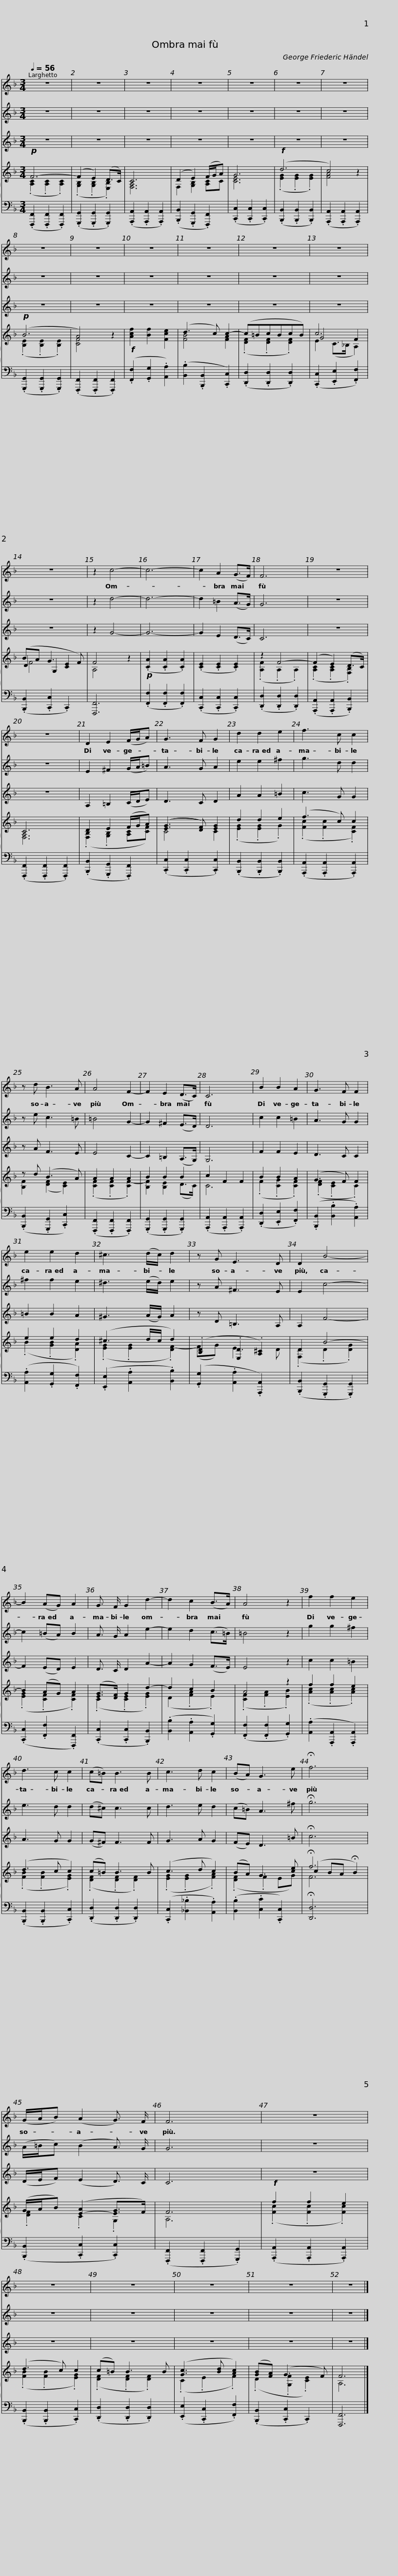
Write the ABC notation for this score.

X:1
%%score 1 2 3 { ( 4 5 7 ) | 6 }
L:1/8
Q:1/4=56
M:3/4
I:linebreak $
K:F
V:1 treble
V:2 treble transpose=-2
V:3 treble transpose=-7
V:4 treble
V:5 treble
V:7 treble
V:6 bass
V:1
 z6 | z6 | z6 | z6 | z6 | %5
 z6 | z6 | z6 |$ z6 | z6 | %10
 z6 | z6 | z6 | z6 | z2 c4- | %15
 c6- |$ c2 A2 (G>F) | F6 | z6 | z6 | %20
 D2 E2 (F/G/A) | G3 F G2 | d2 d2 e2 | f3 c c2 |$ z d B3 A | %25
 A4 F2- | F2 E2 (D>C) | C6 | B2 B2 A2 | G3 F F2 | %30
 e2 e2 d2 |$ ^c3 (d/c/) d2 | z G E3 D | D2 B4- | B2 (AG) A2 | %35
 G3/2 F/ G2 d2- | d2 c2 (B>A) | A4 z2 |$ f2 f2 e2 | d3 c c2 | %40
 (c=B) B3 B | c3 d c2 | (BA) G3 e | !fermata!f6 |$ (G/A/B) (A2 G3/2) F/ | %45
 F6 | z6 | z6 | z6 | z6 | %50
 z6 |$ z6 |] %52
V:2
 z6 | z6 | z6 | z6 | z6 | %5
 z6 | z6 | z6 |$ z6 | z6 | %10
 z6 | z6 | z6 | z6 | z2 d4- | %15
 d6- |$ d2 =B2 (A>G) | G6 | z6 | z6 | %20
 E2 ^F2 (G/A/=B) | A3 G A2 | e2 e2 ^f2 | g3 d d2 |$ z e c3 =B | %25
 =B4 G2- | G2 ^F2 (E>D) | D6 | c2 c2 =B2 | A3 G G2 | %30
 ^f2 f2 e2 |$ ^d3 (e/d/) e2 | z A ^F3 E | E2 c4- | c2 (=BA) B2 | %35
 A3/2 G/ A2 e2- | e2 d2 (c>=B) | =B4 z2 |$ g2 g2 ^f2 | e3 d d2 | %40
 (d^c) c3 c | d3 e d2 | (c=B) A3 ^f | !fermata!g6 |$ (A/=B/c) (B2 A3/2) G/ | %45
 G6 | z6 | z6 | z6 | z6 | %50
 z6 |$ z6 |] %52
V:3
 z6 | z6 | z6 | z6 | z6 | %5
 z6 | z6 | z6 |$ z6 | z6 | %10
 z6 | z6 | z6 | z6 | z2 G4- | %15
 G6- |$ G2 E2 (D>C) | C6 | z6 | z6 | %20
 A,2 =B,2 (C/D/E) | D3 C D2 | A2 A2 =B2 | c3 G G2 |$ z A F3 E | %25
 E4 C2- | C2 =B,2 (A,>G,) | G,6 | F2 F2 E2 | D3 C C2 | %30
 =B2 B2 A2 |$ ^G3 (A/G/) A2 | z D =B,3 A, | A,2 F4- | F2 (ED) E2 | %35
 D3/2 C/ D2 A2- | A2 G2 (F>E) | E4 z2 |$ c2 c2 =B2 | A3 G G2 | %40
 (G^F) F3 F | G3 A G2 | (FE) D3 =B | !fermata!c6 |$ (D/E/F) (E2 D3/2) C/ | %45
 C6 | z6 | z6 | z6 | z6 | %50
 z6 |$ z6 |] %52
V:4
!p! F6- | (F2 E2) (D>C) | C6 | (D2 E2) (F/G/A) | G6 | %5
!f! (d6 | c4) z2 |!p! (B6 |$ A4) z2 |!f! [Acf]2 [Bf]2 [Fce]2 | %10
 (d3 c) c2- | (c=BcBcB) | c6 | (BA G3 F) | F4 z2 | %15
!p! (.[CA]2 .[CA]2 .[CA]2) |$ (.[CE]2 .[CE]2 .[CE]2) | z2 F4- | (F2 E2) (D>C) | C6 | %20
 D2 E2 (F/G/A) | (([EG]3 [DF])) [EG]2 | d2 d2 e2 | (f3 c) c2 |$ z d (B3 A) | %25
 A2 A2 A2 | B2 B2 B2 | c2 F2 F2 | B2 B2 A2 | (G3 F) F2 | %30
 e2 e2 d2 |$ (^c3 d/c/ d2) | (.[B,D]2 .[E,D]2 .[A,^C]2) | D2 B4- | B2 (AG) A2 | %35
 ([EG]>[DF]) G2 d2- | d2 c2 B2 | A4 z2 |$ f2 f2 e2 | (d3 c c2) | %40
 (c=B) B3 B | (c3 d c2) | (BA) G3 [ce] | !fermata!f6 |$ (G/A/B) ([E-A]2 [EG]>F) | %45
 F6 |!f! f2 f2 e2 | (d3 c) c2 | (c=B) B3 B | ([Gc]3 [Bd] [Ac]2) | %50
 ([GB][FA]) (G3 F) |$ F6 |] %52
V:5
 (.[A,C]2 .[A,C]2 .[A,C]2) | (.[G,B,]2 .[G,B,]2 .[E,B,]2) | [F,A,]6 | F,2 [G,B,]2 [A,C]C | [CE]6 | %5
 (.[EG]2 .[EG]2 .[EG]2) | [FA]4 x2 | (.[B,E]2 .[B,E]2 .[B,E]2) |$ [CF]4 x2 | x6 | %10
 [FB]4 [FA]2 | (.[DF]2 .[DF]2 .[DF]2) | G4 F2 | D2 G,2 [CE]2 | A,4 x2 | %15
 x6 |$ x6 | (.[A,F]2 .A,2 .A,2) | (.[A,C]2 .[A,C]2 .[F,B,]2) | [F,A,]6 | %20
 (.[F,B,]2 .[G,B,]2 [A,C][CF]) | C4 C2 | (.[EG]2 .[EG]2 .G2) | (.[Fc]2 .[Fc]2 .[CF]2) |$ [B,F]2 ([DF]2 [CE]2) | %25
 (.[CF]2 .[CF]2 .[CF-]2) | [B,F]2 [B,E]2 (D>C) | C6 | (.F2 .[CG]2 .[CF]2) | (.[DF]2 .[CE]2 .C2) | %30
 (.B2 .[GB]2 .[DA]2) |$ (.[EG]2 .[EG]2 .[DF-]2) | (FG) E3 D | (.[F,D]2 .D2 .[DG]2) | (.[EG]2 .[CF]2 .[CF]2) | %35
 (.C2 .[CE]2 .[EG]2) | (D2 .[FA]2 .E2) | (.[CF]2 .[FA]2 .[EB]2) |$ (.[Ac]2 .[Ac]2 .[Ac]2) | (.[FB]2 .[FB]2 .[EG]2) | %40
 (.[DF]2 .[DF]2 .[DF]2) | (.[EG]2 .[EG]2 .[FA]2) | (.[DF]2 .F2 EG) | (c2 BA !fermata!B2) |$ .[DF]2 .C2 .G,2 | %45
 A,6 | (.[Fc]2 .[Fc]2 .[Fc]2) | (.[FB]2 .[FB]2 .[EG]2) | (.[DF]2 .[DF]2 .[DF]2) | (.C2 .E2 .F2) | %50
 (.D2 .[G,F]2 .[CE]2) |$ A,6 |] %52
V:6
 (.[F,,,F,,]2 .[F,,,F,,]2 .[F,,,F,,]2) | (.[G,,,G,,]2 .[G,,,G,,]2 .[G,,,G,,]2) | (.[A,,,A,,]2 .[A,,,A,,]2 .[A,,,A,,]2) | (.[B,,,B,,]2 .[G,,,G,,]2 .[F,,,F,,]2) | (.[C,,C,]2 .[C,,C,]2 .[C,,C,]2) | %5
 (.[B,,,B,,]2 .[B,,,B,,]2 .[B,,,B,,]2) | (.[A,,,A,,]2 .[A,,,A,,]2 .[A,,,A,,]2) | (.[G,,,G,,]2 .[G,,,G,,]2 .[G,,,G,,]2) |$ (.[F,,,F,,]2 .[F,,,F,,]2 .[F,,,F,,]2) | (.[F,,F,]2 .[G,,G,]2 .[A,,A,]2) | %10
 (.[B,,B,]2 .[B,,,B,,]2 .[C,,C,]2) | (.[D,,D,]2 .[D,,D,]2 .[D,,D,]2) | (.[C,,C,]2 .[E,,E,]2 .[F,,F,]2) | (.[B,,,B,,]2 .[C,,C,]2 .C,,2) | [F,,,F,,]6 | %15
 (.[F,,F,]2 .[F,,F,]2 .[F,,F,]2) |$ (.[C,,C,]2 .[C,,C,]2 .[C,,C,]2) | (.[D,,D,]2 .[D,,D,]2 .[D,,D,]2) | (.[A,,,A,,]2 .[A,,,A,,]2 .[B,,,B,,]2) | (.[F,,,F,,]2 .[F,,,F,,]2 .[F,,,F,,]2) | %20
 (.[B,,,B,,]2 .[G,,,G,,]2 .[F,,,F,,]2) | (.[C,,C,]2 .[C,,C,]2 .[C,,C,]2) | (.[B,,,B,,]2 .[B,,,B,,]2 .[B,,,B,,]2) | (.[A,,,A,,]2 .[A,,,A,,]2 .[A,,,A,,]2) |$ (.[B,,,B,,]2 .[G,,,G,,]2 .[C,,C,]2) | %25
 (.[F,,,F,,]2 .[F,,,F,,]2 .[F,,,F,,]2) | (.[G,,,G,,]2 .[G,,,G,,]2 .[G,,,G,,]2) | (.[A,,,A,,]2 .[A,,,A,,]2 .[A,,,A,,]2) | (.[D,,D,]2 .[E,,E,]2 .[F,,F,]2) | (.[B,,,B,,]2 .[B,,B,]2 .[A,,A,]2) | %30
 (.[A,,A,]2 .[G,,G,]2 .[F,,F,]2) |$ (.[E,,E,]2 .[A,,A,]2 .[B,,B,]2) | (.[G,,G,]2 .[A,,A,]2 .[A,,,A,,]2) | (.[B,,,B,,]2 .[G,,,G,,]2 .[G,,,G,,]2) | (.[C,,C,]2 .[F,,F,]2 .[F,,,F,,]2) | %35
 (.[C,,C,]2 .[C,,C,]2 .[B,,,B,,]2) | (.[B,,B,]2 .[A,,A,]2 .[G,,G,]2) | (.[F,,F,]2 .[F,,F,]2 .[G,,G,]2) |$ (.[A,,A,]2 .[A,,,A,,]2 .[A,,,A,,]2) | (.[B,,,B,,]2 .[B,,,B,,]2 .[C,,C,]2) | %40
 (.[D,,D,]2 .[D,,D,]2 .[D,,D,]2) | (.[C,,C,]2 .[_B,,_B,]2 .[A,,A,]2) | (.[B,,B,]2 .[C,C]2 .[C,,C,]2) | !fermata![D,,D,]6 |$ (.[B,,,B,,]2 .[C,,C,]2 .[C,,C,]2) | %45
 (.[F,,,F,,]2 .[F,,,F,,]2 .[G,,,G,,]2) | (.[A,,,A,,]2 .[A,,,A,,]2 .[A,,,A,,]2) | (.[B,,,B,,]2 .[B,,,B,,]2 .[C,,C,]2) | (.[D,,D,]2 .[D,,D,]2 .[D,,D,]2) | (.[E,,E,]2 .[C,,C,]2 .[F,,F,]2) | %50
 (.[B,,,B,,]2 .[C,,C,]2 .C,,2) |$ [F,,,F,,]6 |] %52
V:7
 x6 | x6 | x6 | x6 | x6 | %5
 x6 | x6 | x6 |$ x6 | x6 | %10
 x6 | x6 | E2 (C>_B, A,2) | F4 x2 | x6 | %15
 x6 |$ x6 | x6 | x6 | x6 | %20
 x6 | x6 | x6 | x6 |$ x6 | %25
 x6 | x6 | x6 | x6 | x6 | %30
 x6 |$ x6 | x6 | x6 | x6 | %35
 x6 | x6 | x6 |$ x6 | x6 | %40
 x6 | x6 | x6 | F6 |$ x6 | %45
 x6 | x6 | x6 | x6 | x6 | %50
 x6 |$ x6 |] %52
